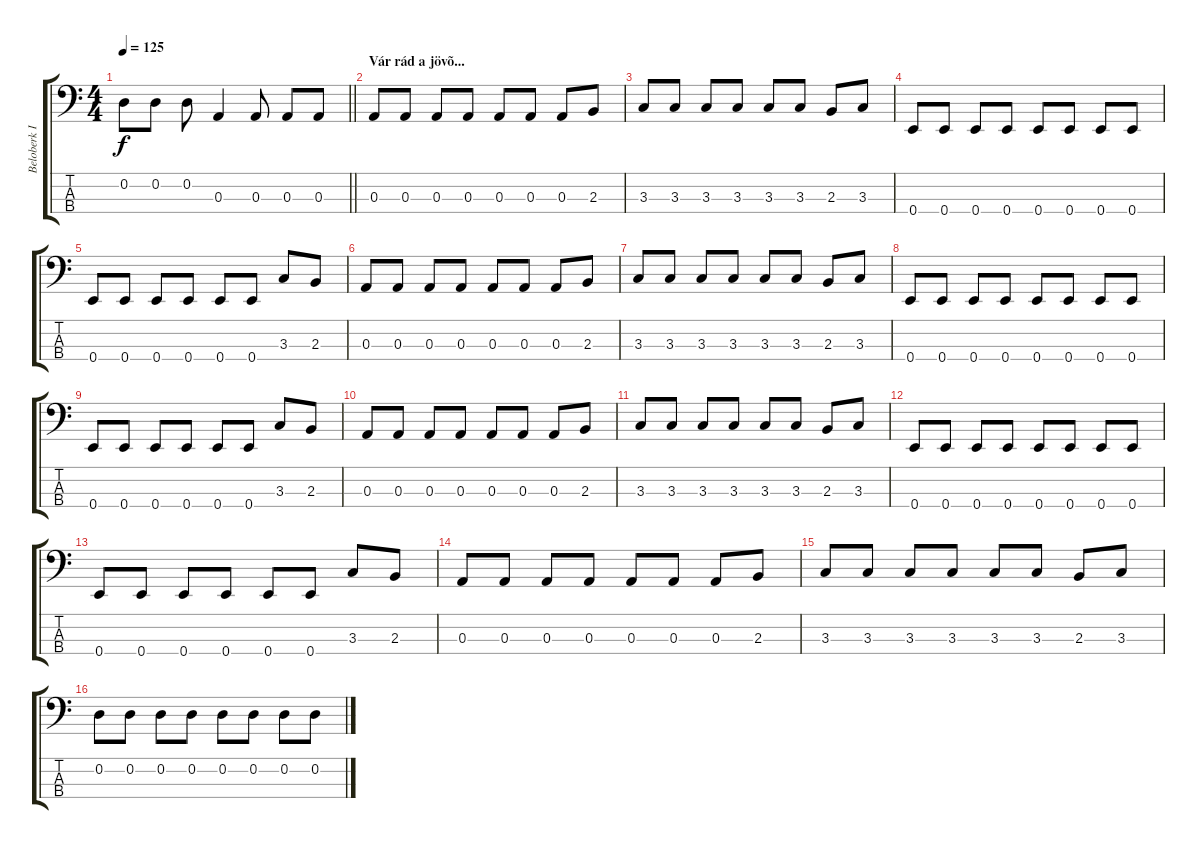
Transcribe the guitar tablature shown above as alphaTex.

\track ("Beloberk István - Basszusgitár" "Beloberk I") {instrument electricbasspick}
\staff {score tabs}
\tuning (G2 D2 A1 E1) {hide}
\ts (4 4)
\tempo 125
\clef f4
\barLineRight lightlight
\ks c
0.2.8{dy f} 0.2.8 0.2.8 0.3.4 0.3.8 0.3.8 0.3.8 |
\section ("" "Vár rád a jövõ...")
0.3.8 0.3.8 0.3.8 0.3.8 0.3.8 0.3.8 0.3.8 2.3.8 |
3.3.8 3.3.8 3.3.8 3.3.8 3.3.8 3.3.8 2.3.8 3.3.8 |
0.4.8 0.4.8 0.4.8 0.4.8 0.4.8 0.4.8 0.4.8 0.4.8 |
0.4.8 0.4.8 0.4.8 0.4.8 0.4.8 0.4.8 3.3.8 2.3.8 |
0.3.8 0.3.8 0.3.8 0.3.8 0.3.8 0.3.8 0.3.8 2.3.8 |
3.3.8 3.3.8 3.3.8 3.3.8 3.3.8 3.3.8 2.3.8 3.3.8 |
0.4.8 0.4.8 0.4.8 0.4.8 0.4.8 0.4.8 0.4.8 0.4.8 |
0.4.8 0.4.8 0.4.8 0.4.8 0.4.8 0.4.8 3.3.8 2.3.8 |
0.3.8 0.3.8 0.3.8 0.3.8 0.3.8 0.3.8 0.3.8 2.3.8 |
3.3.8 3.3.8 3.3.8 3.3.8 3.3.8 3.3.8 2.3.8 3.3.8 |
0.4.8 0.4.8 0.4.8 0.4.8 0.4.8 0.4.8 0.4.8 0.4.8 |
0.4.8 0.4.8 0.4.8 0.4.8 0.4.8 0.4.8 3.3.8 2.3.8 |
0.3.8 0.3.8 0.3.8 0.3.8 0.3.8 0.3.8 0.3.8 2.3.8 |
3.3.8 3.3.8 3.3.8 3.3.8 3.3.8 3.3.8 2.3.8 3.3.8 |
0.2.8 0.2.8 0.2.8 0.2.8 0.2.8 0.2.8 0.2.8 0.2.8
